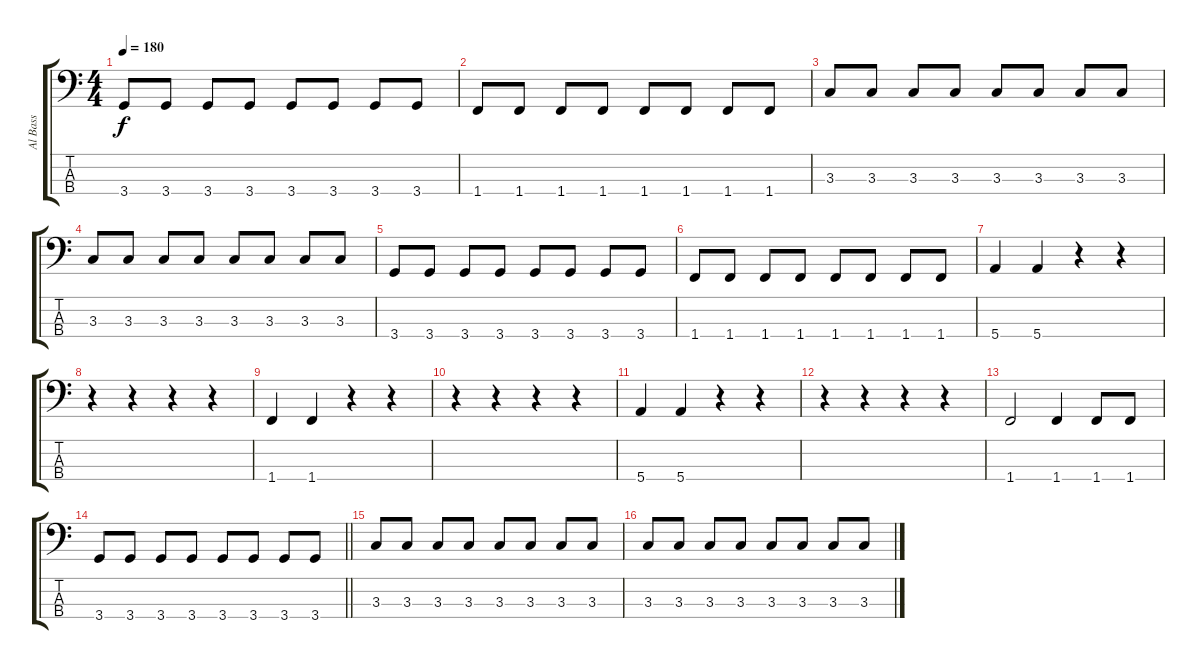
\track ("Al Bass" "Al Bass") {instrument electricbasspick}
\staff {score tabs}
\tuning (G2 D2 A1 E1) {hide}
\ts (4 4)
\tempo 180
\clef f4
\ks c
3.4.8{dy f} 3.4.8 3.4.8 3.4.8 3.4.8 3.4.8 3.4.8 3.4.8 |
1.4.8 1.4.8 1.4.8 1.4.8 1.4.8 1.4.8 1.4.8 1.4.8 |
3.3.8 3.3.8 3.3.8 3.3.8 3.3.8 3.3.8 3.3.8 3.3.8 |
3.3.8 3.3.8 3.3.8 3.3.8 3.3.8 3.3.8 3.3.8 3.3.8 |
3.4.8 3.4.8 3.4.8 3.4.8 3.4.8 3.4.8 3.4.8 3.4.8 |
1.4.8 1.4.8 1.4.8 1.4.8 1.4.8 1.4.8 1.4.8 1.4.8 |
5.4.4 5.4.4 r.4 r.4 |
r.4 r.4 r.4 r.4 |
1.4.4 1.4.4 r.4 r.4 |
r.4 r.4 r.4 r.4 |
5.4.4 5.4.4 r.4 r.4 |
r.4 r.4 r.4 r.4 |
1.4.2 1.4.4 1.4.8 1.4.8 |
\barLineRight lightlight
3.4.8 3.4.8 3.4.8 3.4.8 3.4.8 3.4.8 3.4.8 3.4.8 |
3.3.8 3.3.8 3.3.8 3.3.8 3.3.8 3.3.8 3.3.8 3.3.8 |
3.3.8 3.3.8 3.3.8 3.3.8 3.3.8 3.3.8 3.3.8 3.3.8
